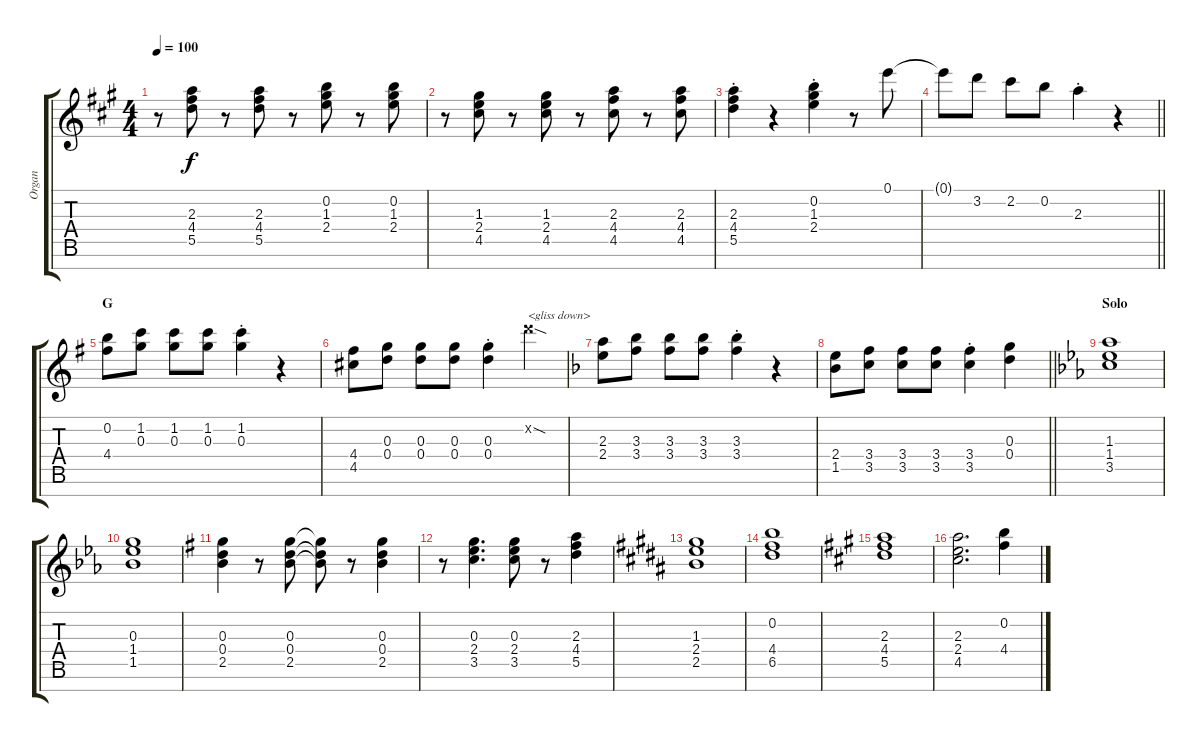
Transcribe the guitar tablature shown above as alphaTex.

\track ("Organ" "Organ") {instrument rockorgan}
\staff {score tabs}
\tuning (E6 B5 G5 D5 A4 E4 B3) {hide}
\ts (4 4)
\tempo 100
\clef g2
\ks a
r.8{dy f} (2.3 4.4 5.5).8 r.8 (2.3 4.4 5.5).8 r.8 (0.2 1.3 2.4).8 r.8 (0.2 1.3 2.4).8 |
r.8 (1.3 2.4 4.5).8 r.8 (1.3 2.4 4.5).8 r.8 (2.3 4.4 4.5).8 r.8 (2.3 4.4 4.5).8 |
(2.3{st} 4.4{st} 5.5{st}).4 r.4 (0.2{st} 1.3{st} 2.4{st}).4 r.8 0.1.8 |
\barLineRight lightlight
0.1{t}.8 3.2.8 2.2.8 0.2.8 2.3{st}.4 r.4 |
\section ("" "G")
\ks g
(0.2 4.4).8 (1.2 0.3).8 (1.2 0.3).8 (1.2 0.3).8 (1.2{st} 0.3{st}).4 r.4 |
(4.4 4.5).8 (0.3 0.4).8 (0.3 0.4).8 (0.3 0.4).8 (0.3{st} 0.4{st}).4 3.2{sod x}.4{txt "<gliss down>"} |
\ks f
(2.3 2.4).8 (3.3 3.4).8 (3.3 3.4).8 (3.3 3.4).8 (3.3{st} 3.4{st}).4 r.4 |
\barLineRight lightlight
(2.4 1.5).8 (3.4 3.5).8 (3.4 3.5).8 (3.4 3.5).8 (3.4{st} 3.5{st}).4 (0.3 0.4).4 |
\section ("" "Solo")
\ks eb
(1.3 1.4 3.5).1 |
(0.3 1.4 1.5).1 |
\ks g
(0.3 0.4 2.5).4 r.8 (0.3 0.4 2.5).8 (0.3{t} 0.4{t} 2.5{t}).8 r.8 (0.3 0.4 2.5).4 |
r.8 (0.3 2.4 3.5).4{d} (0.3 2.4 3.5).8 r.8 (2.3 4.4 5.5).4 |
\ks b
(1.3 2.4 2.5).1 |
(0.2 4.4 6.5).1 |
\ks a
(2.3 4.4 5.5).1 |
(2.3 2.4 4.5).2{d} (0.2 4.4).4
